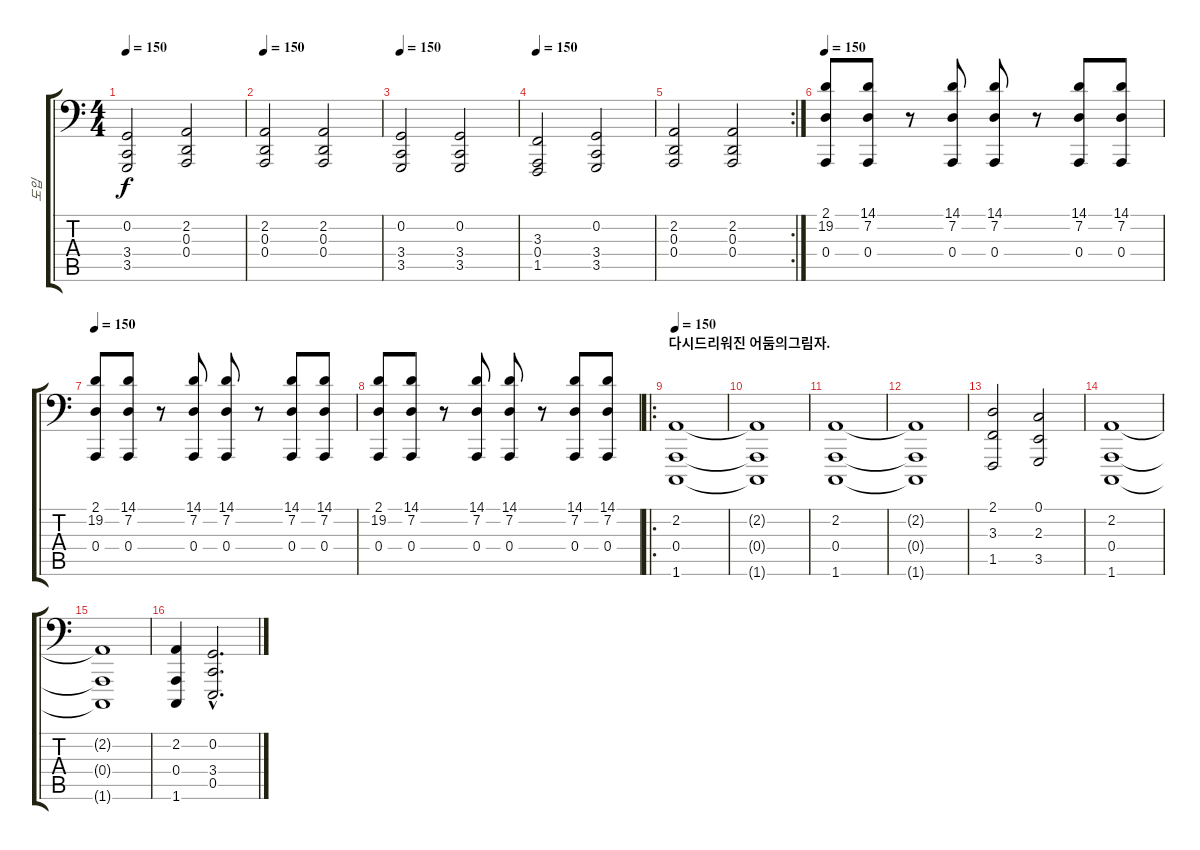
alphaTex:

\track ("도입" "도입") {instrument stringensemble1}
\staff {score tabs}
\tuning (C3 G2 D2 A1 E1 B0) {hide}
\ts (4 4)
\tempo 150
\clef f4
\ks c
(0.2 3.4 3.5).2{dy f} (2.2 0.3 0.4).2 |
\tempo 150
(2.2 0.3 0.4).2 (2.2 0.3 0.4).2 |
\tempo 150
(0.2 3.4 3.5).2 (0.2 3.4 3.5).2 |
\tempo 150
(3.3 0.4 1.5).2 (0.2 3.4 3.5).2 |
\rc 2
(2.2 0.3 0.4).2 (2.2 0.3 0.4).2 |
\tempo 150
(2.1 19.2 0.4).8 (14.1 7.2 0.4).8 r.8 (14.1 7.2 0.4).8 (14.1 7.2 0.4).8 r.8 (14.1 7.2 0.4).8 (14.1 7.2 0.4).8 |
\tempo 150
(2.1 19.2 0.4).8 (14.1 7.2 0.4).8 r.8 (14.1 7.2 0.4).8 (14.1 7.2 0.4).8 r.8 (14.1 7.2 0.4).8 (14.1 7.2 0.4).8 |
(2.1 19.2 0.4).8 (14.1 7.2 0.4).8 r.8 (14.1 7.2 0.4).8 (14.1 7.2 0.4).8 r.8 (14.1 7.2 0.4).8 (14.1 7.2 0.4).8 |
\ro
\section ("" "다시드리워진 어둠의그림자.")
\tempo 150
(2.2 0.4 1.6).1{instrument stringensemble1} |
(2.2{t} 0.4{t} 1.6{t}).1 |
(2.2 0.4 1.6).1 |
(2.2{t} 0.4{t} 1.6{t}).1 |
(2.1 3.3 1.5).2 (0.1 2.3 3.5).2 |
(2.2 0.4 1.6).1 |
(2.2{t} 0.4{t} 1.6{t}).1 |
(2.2 0.4 1.6).4 (0.2{hac} 3.4{hac} 0.5{hac}).2{d}
